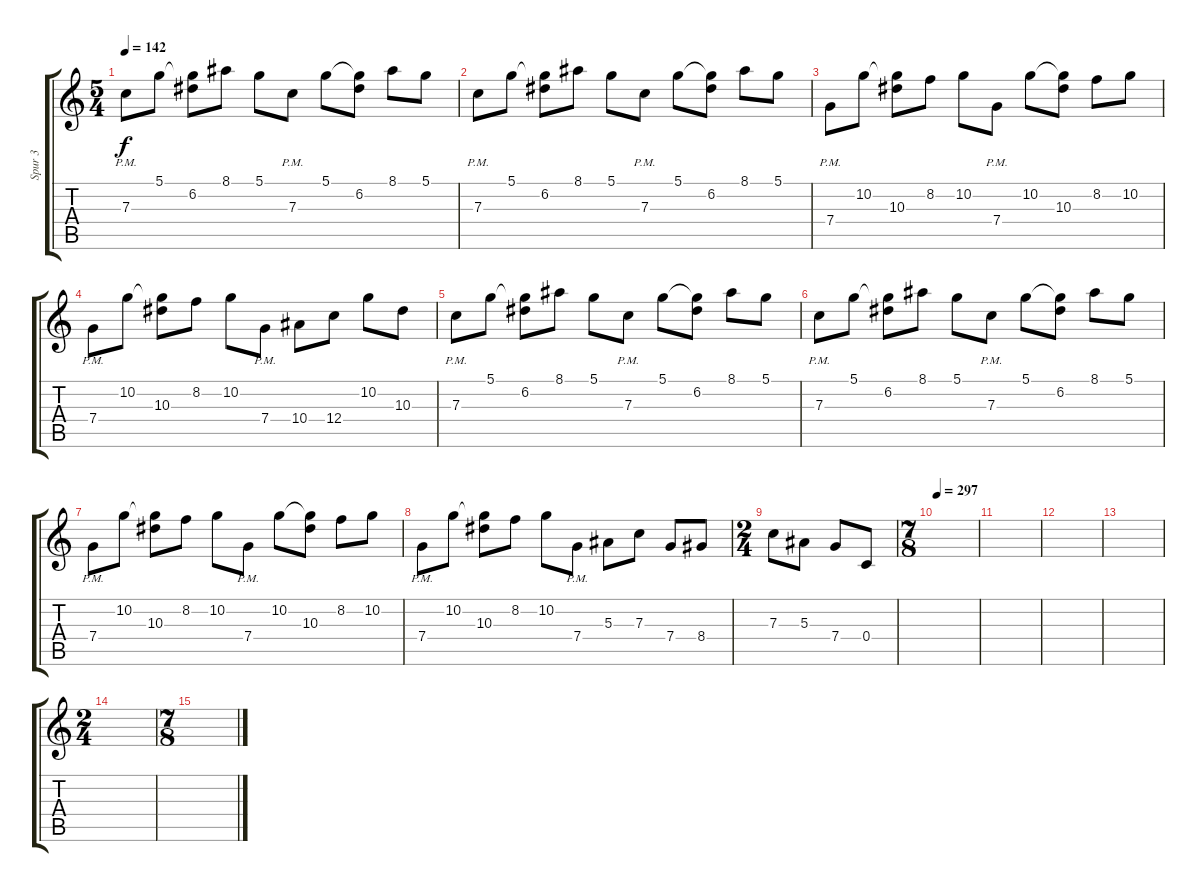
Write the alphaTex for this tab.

\track ("Spur 3" "Spur 3") {instrument distortionguitar}
\staff {score tabs}
\tuning (D4 A3 F3 C3 G2 C2) {hide}
\ts (5 4)
\tempo 142
\clef g2
\ks c
7.3{pm}.8{dy f volume 8 instrument distortionguitar} 5.1.8 (5.1{t} 6.2).8 8.1.8 5.1.8 7.3{pm}.8 5.1.8 (5.1{t} 6.2).8 8.1.8 5.1.8 |
7.3{pm}.8{instrument distortionguitar} 5.1.8 (5.1{t} 6.2).8 8.1.8 5.1.8 7.3{pm}.8 5.1.8 (5.1{t} 6.2).8 8.1.8 5.1.8 |
7.4{pm}.8 10.2.8 (10.2{t} 10.3).8 8.2.8 10.2.8 7.4{pm}.8 10.2.8 (10.2{t} 10.3).8 8.2.8 10.2.8 |
7.4{pm}.8 10.2.8 (10.2{t} 10.3).8 8.2.8 10.2.8 7.4{pm}.8 10.4.8 12.4.8 10.2.8 10.3.8 |
7.3{pm}.8{volume 8 instrument distortionguitar} 5.1.8 (5.1{t} 6.2).8 8.1.8 5.1.8 7.3{pm}.8 5.1.8 (5.1{t} 6.2).8 8.1.8 5.1.8 |
7.3{pm}.8{instrument distortionguitar} 5.1.8 (5.1{t} 6.2).8 8.1.8 5.1.8 7.3{pm}.8 5.1.8 (5.1{t} 6.2).8 8.1.8 5.1.8 |
7.4{pm}.8 10.2.8 (10.2{t} 10.3).8 8.2.8 10.2.8 7.4{pm}.8 10.2.8 (10.2{t} 10.3).8 8.2.8 10.2.8 |
7.4{pm}.8 10.2.8 (10.2{t} 10.3).8 8.2.8 10.2.8 7.4{pm}.8 5.3.8 7.3.8 7.4.8 8.4.8 |
\ts (2 4)
7.3.8 5.3.8 7.4.8 0.4.8 |
\ts (7 8)
\tempo 297
|
|
|
|
\ts (2 4)
|
\ts (7 8)
